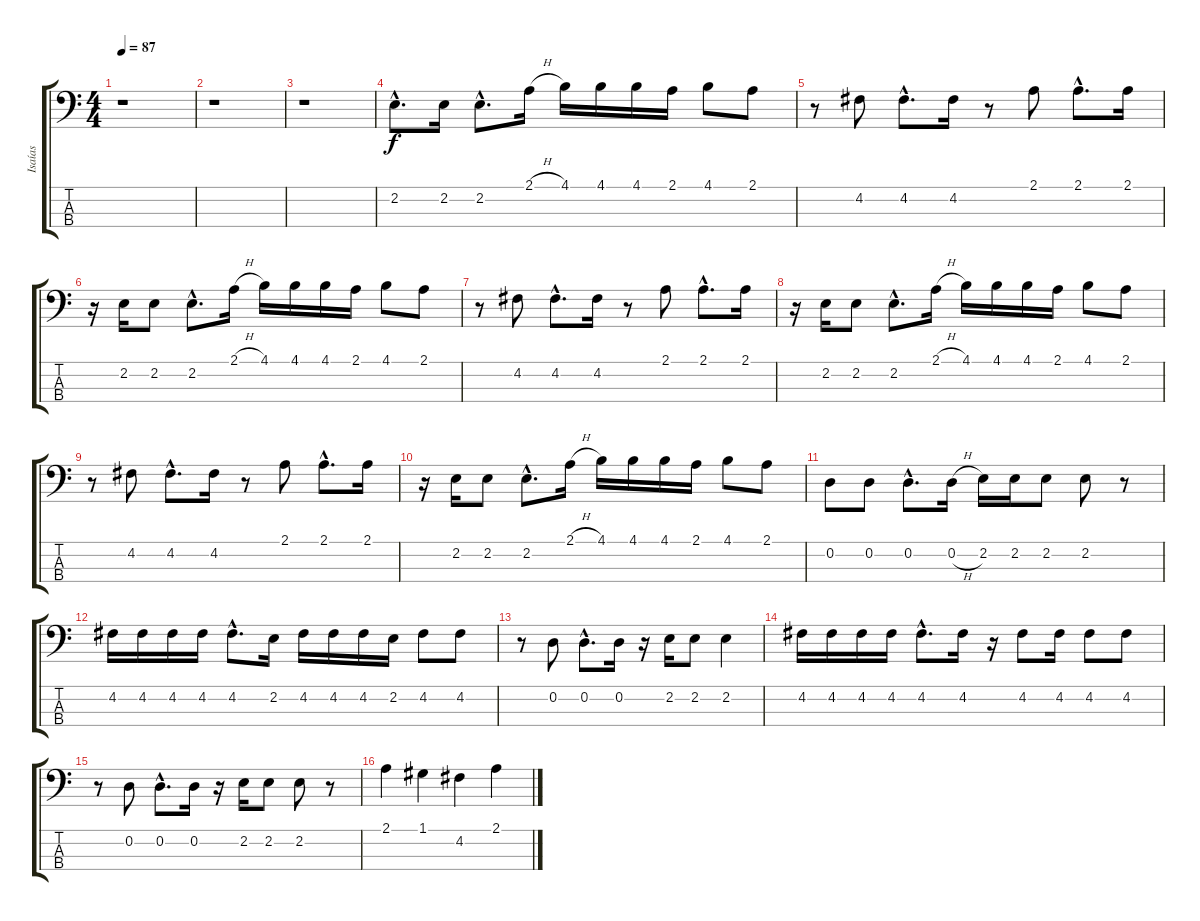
\track ("Isaías" "Isaías") {instrument electricbasspick}
\staff {score tabs}
\tuning (G2 D2 A1 E1) {hide}
\ts (4 4)
\tempo 87
\clef f4
\ks c
r.1{dy f} |
r.1 |
r.1 |
2.2{hac}.8{d} 2.2.16 2.2{hac}.8{d} 2.1{h}.16 4.1.16 4.1.16 4.1.16 2.1.16 4.1.8 2.1.8 |
r.8 4.2.8 4.2{hac}.8{d} 4.2.16 r.8 2.1.8 2.1{hac}.8{d} 2.1.16 |
r.16 2.2.16 2.2.8 2.2{hac}.8{d} 2.1{h}.16 4.1.16 4.1.16 4.1.16 2.1.16 4.1.8 2.1.8 |
r.8 4.2.8 4.2{hac}.8{d} 4.2.16 r.8 2.1.8 2.1{hac}.8{d} 2.1.16 |
r.16 2.2.16 2.2.8 2.2{hac}.8{d} 2.1{h}.16 4.1.16 4.1.16 4.1.16 2.1.16 4.1.8 2.1.8 |
r.8 4.2.8 4.2{hac}.8{d} 4.2.16 r.8 2.1.8 2.1{hac}.8{d} 2.1.16 |
r.16 2.2.16 2.2.8 2.2{hac}.8{d} 2.1{h}.16 4.1.16 4.1.16 4.1.16 2.1.16 4.1.8 2.1.8 |
0.2.8 0.2.8 0.2{hac}.8{d} 0.2{h}.16 2.2.16 2.2.16 2.2.8 2.2.8 r.8 |
4.2.16 4.2.16 4.2.16 4.2.16 4.2{hac}.8{d} 2.2.16 4.2.16 4.2.16 4.2.16 2.2.16 4.2.8 4.2.8 |
r.8 0.2.8 0.2{hac}.8{d} 0.2.16 r.16 2.2.16 2.2.8 2.2.4 |
4.2.16 4.2.16 4.2.16 4.2.16 4.2{hac}.8{d} 4.2.16 r.16 4.2.8 4.2.16 4.2.8 4.2.8 |
r.8 0.2.8 0.2{hac}.8{d} 0.2.16 r.16 2.2.16 2.2.8 2.2.8 r.8 |
2.1.4 1.1.4 4.2.4 2.1.4
